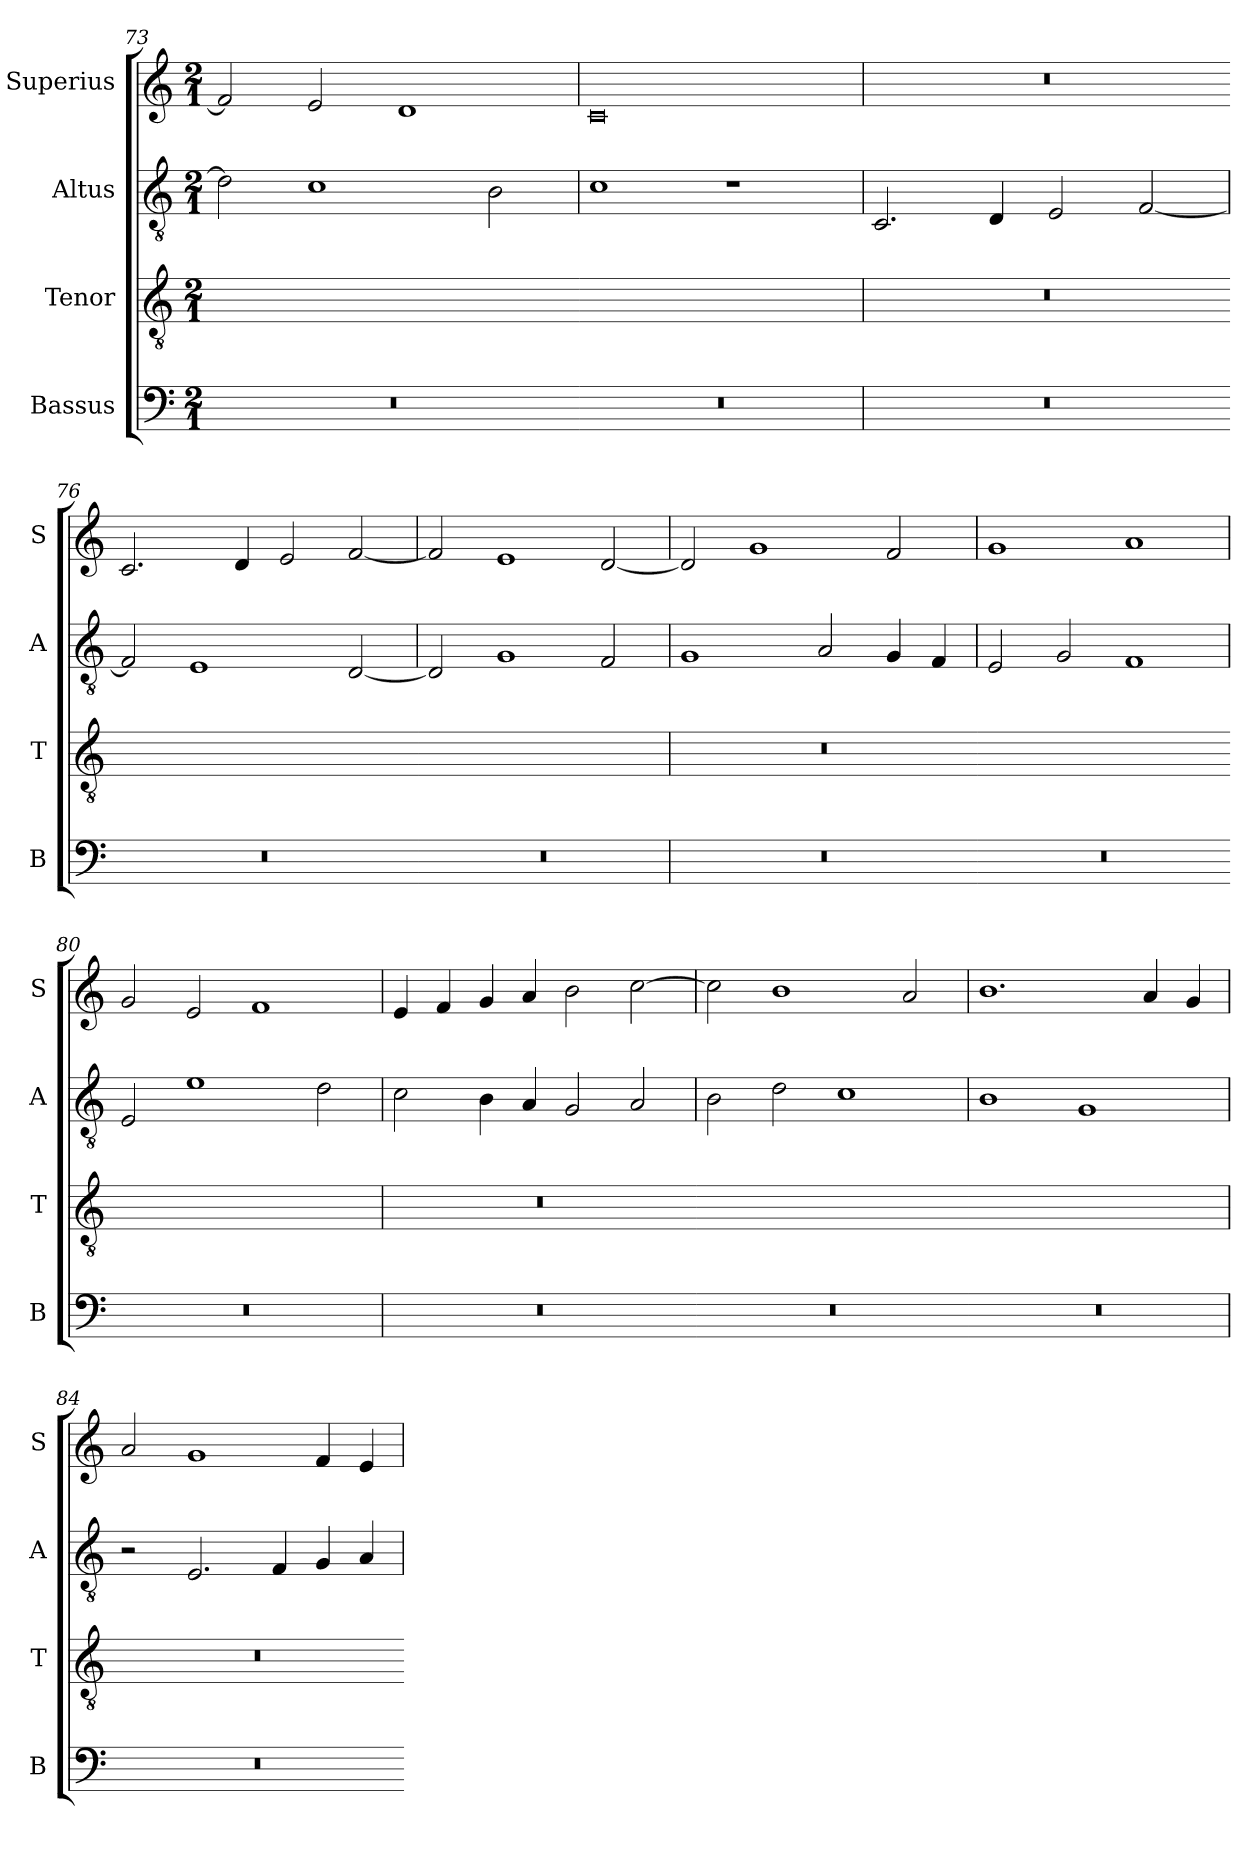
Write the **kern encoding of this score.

**kern	**kern	**kern	**kern
*part4	*part3	*part2	*part1
*staff4	*staff3	*staff2	*staff1
*I"Bassus	*I"Tenor	*I"Altus	*I"Superius
*I'B	*I'T	*I'A	*I'S
*clefF4	*clefGv2	*clefGv2	*clefG2
*k[]	*k[]	*k[]	*k[]
*M2/1	*M2/1	*M2/1	*M2/1
=73	=73	=73	=73
!	!LO:N:vis=1	!	!
0r	0ryy	2d]	2f]
.	.	1c	2e
.	.	.	1d
.	.	2B	.
=74	=74-	=74	=74
!	!LO:N:vis=1	!	!
0r	0ryy	1c	0c
.	.	1r	.
=75	=75	=75	=75
!	!LO:N:vis=1	!	!
0r	0r	2.C	0r
.	.	4D	.
.	.	2E	.
.	.	[2F	.
=76	=76-	=76	=76
!	!LO:N:vis=1	!	!
0r	0ryy	2F]	2.c
.	.	1E	.
.	.	.	4d
.	.	.	2e
.	.	[2D	[2f
=77	=77-	=77	=77
!	!LO:N:vis=1	!	!
0r	0ryy	2D]	2f]
.	.	1G	1e
.	.	2F	[2d
=78	=78	=78	=78
!	!LO:N:vis=1	!	!
0r	0r	1G	2d]
.	.	.	1g
.	.	2A	.
.	.	4G	2f
.	.	4F	.
=79	=79-	=79	=79
!	!LO:N:vis=1	!	!
0r	0ryy	2E	1g
.	.	2G	.
.	.	1F	1a
=80	=80-	=80	=80
!	!LO:N:vis=1	!	!
0r	0ryy	2E	2g
.	.	1e	2e
.	.	.	1f
.	.	2d	.
=81	=81	=81	=81
!	!LO:N:vis=1	!	!
0r	0r	2c	4e
.	.	.	4f
.	.	4B	4g
.	.	4A	4a
.	.	2G	2b
.	.	2A	[2cc
=82	=82-	=82	=82
!	!LO:N:vis=1	!	!
0r	0ryy	2B	2cc]
.	.	2d	1b
.	.	1c	.
.	.	.	2a
=83	=83-	=83	=83
!	!LO:N:vis=1	!	!
0r	0ryy	1B	1.b
.	.	1G	.
.	.	.	4a
.	.	.	4g
=84	=84	=84	=84
!	!LO:N:vis=1	!	!
0r	0r	2r	2a
.	.	2.E	1g
.	.	4F	.
.	.	4G	4f
.	.	4A	4e
=	=-	=	=
*-	*-	*-	*-
